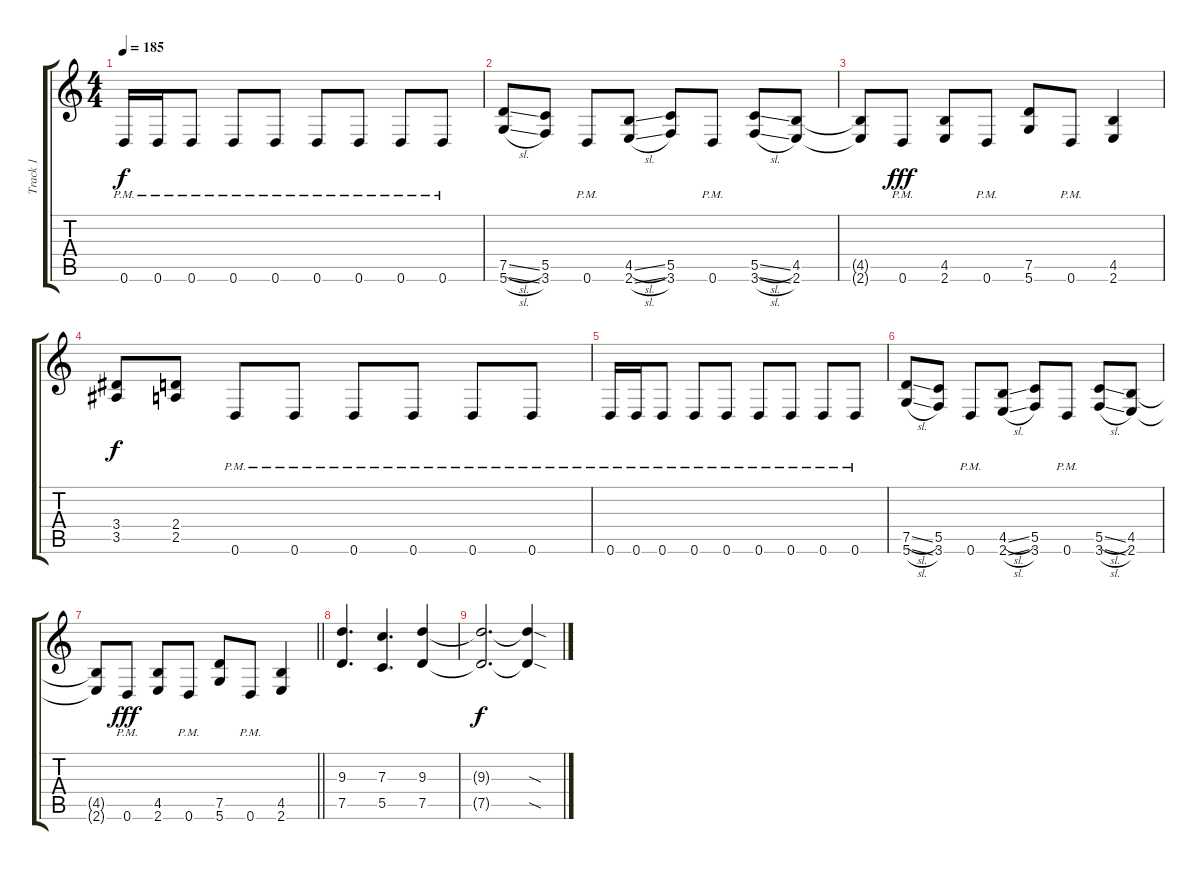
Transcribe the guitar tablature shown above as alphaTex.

\track ("Track 1" "Track 1") {instrument distortionguitar}
\staff {score tabs}
\tuning (D4 A3 F3 C3 G2 D2) {hide}
\ts (4 4)
\tempo 185
\clef g2
\ks c
0.6{pm}.16{dy f} 0.6{pm}.16 0.6{pm}.8 0.6{pm}.8 0.6{pm}.8 0.6{pm}.8 0.6{pm}.8 0.6{pm}.8 0.6{pm}.8 |
(7.5{sl} 5.6{sl}).8 (5.5 3.6).8 0.6{pm}.8 (4.5{sl} 2.6{sl}).8 (5.5 3.6).8 0.6{pm}.8 (5.5{sl} 3.6{sl}).8 (4.5 2.6).8 |
(4.5{t} 2.6{t}).8 0.6{pm}.8{dy fff} (4.5 2.6).8 0.6{pm}.8 (7.5 5.6).8 0.6{pm}.8 (4.5 2.6).4 |
(3.4 3.5).8{dy f} (2.4 2.5).8 0.6{pm}.8 0.6{pm}.8 0.6{pm}.8 0.6{pm}.8 0.6{pm}.8 0.6{pm}.8 |
0.6{pm}.16 0.6{pm}.16 0.6{pm}.8 0.6{pm}.8 0.6{pm}.8 0.6{pm}.8 0.6{pm}.8 0.6{pm}.8 0.6{pm}.8 |
(7.5{sl} 5.6{sl}).8 (5.5 3.6).8 0.6{pm}.8 (4.5{sl} 2.6{sl}).8 (5.5 3.6).8 0.6{pm}.8 (5.5{sl} 3.6{sl}).8 (4.5 2.6).8 |
\barLineRight lightlight
(4.5{t} 2.6{t}).8 0.6{pm}.8{dy fff} (4.5 2.6).8 0.6{pm}.8 (7.5 5.6).8 0.6{pm}.8 (4.5 2.6).4 |
(9.3 7.5).4{d} (7.3 5.5).4{d} (9.3 7.5).4 |
(9.3{t} 7.5{t}).2{d dy f} (9.3{sod t} 7.5{sod t}).4
